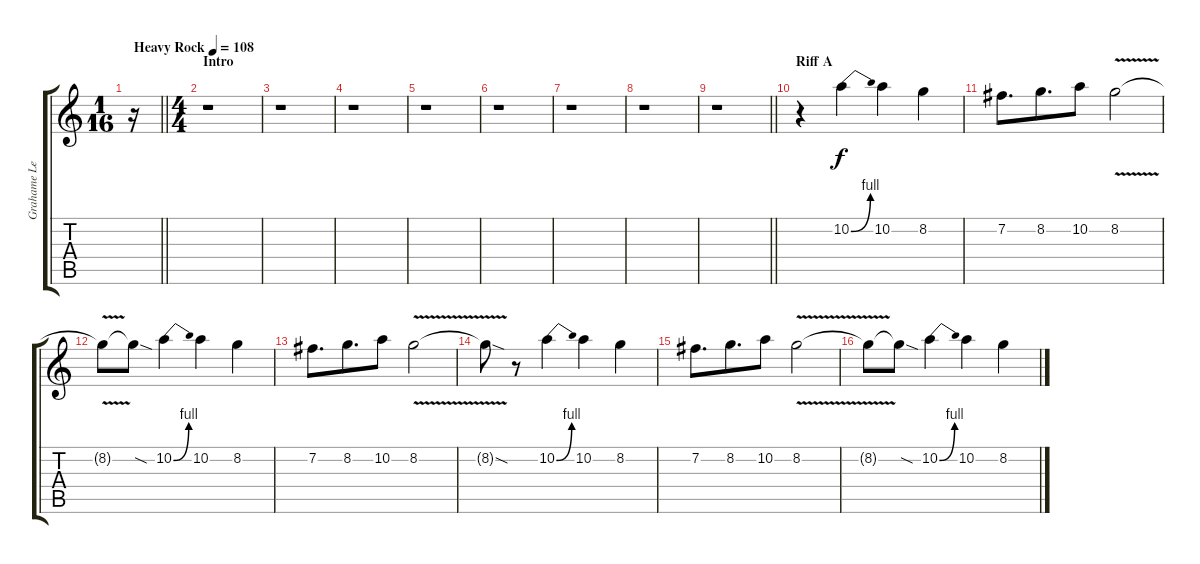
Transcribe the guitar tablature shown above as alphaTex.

\track ("Grahame Leslie" "Grahame Le") {instrument distortionguitar}
\staff {score tabs}
\tuning (E4 B3 G3 D3 A2 E2) {hide}
\ts (1 16)
\tempo (108 "Heavy Rock")
\clef g2
\barLineRight lightlight
\ks c
r.16{dy f instrument distortionguitar} |
\ts (4 4)
\section ("" "Intro")
r.1 |
r.1 |
r.1 |
r.1 |
r.1 |
r.1 |
r.1 |
\barLineRight lightlight
r.1 |
\section ("" "Riff A")
r.4 10.2{be (bend 0 0 60 4)}.4 10.2.4 8.2.4 |
7.2.8{d} 8.2.8{d beam merge} 10.2.8 8.2{v}.2 |
8.2{t}.8 8.2{sod t}.8 10.2{be (bend 0 0 60 4)}.4 10.2.4 8.2.4 |
7.2.8{d} 8.2.8{d beam merge} 10.2.8 8.2{v}.2 |
8.2{sod t}.8 r.8 10.2{be (bend 0 0 60 4)}.4 10.2.4 8.2.4 |
7.2.8{d} 8.2.8{d beam merge} 10.2.8 8.2{v}.2 |
8.2{t}.8 8.2{sod t}.8 10.2{be (bend 0 0 60 4)}.4 10.2.4 8.2.4
